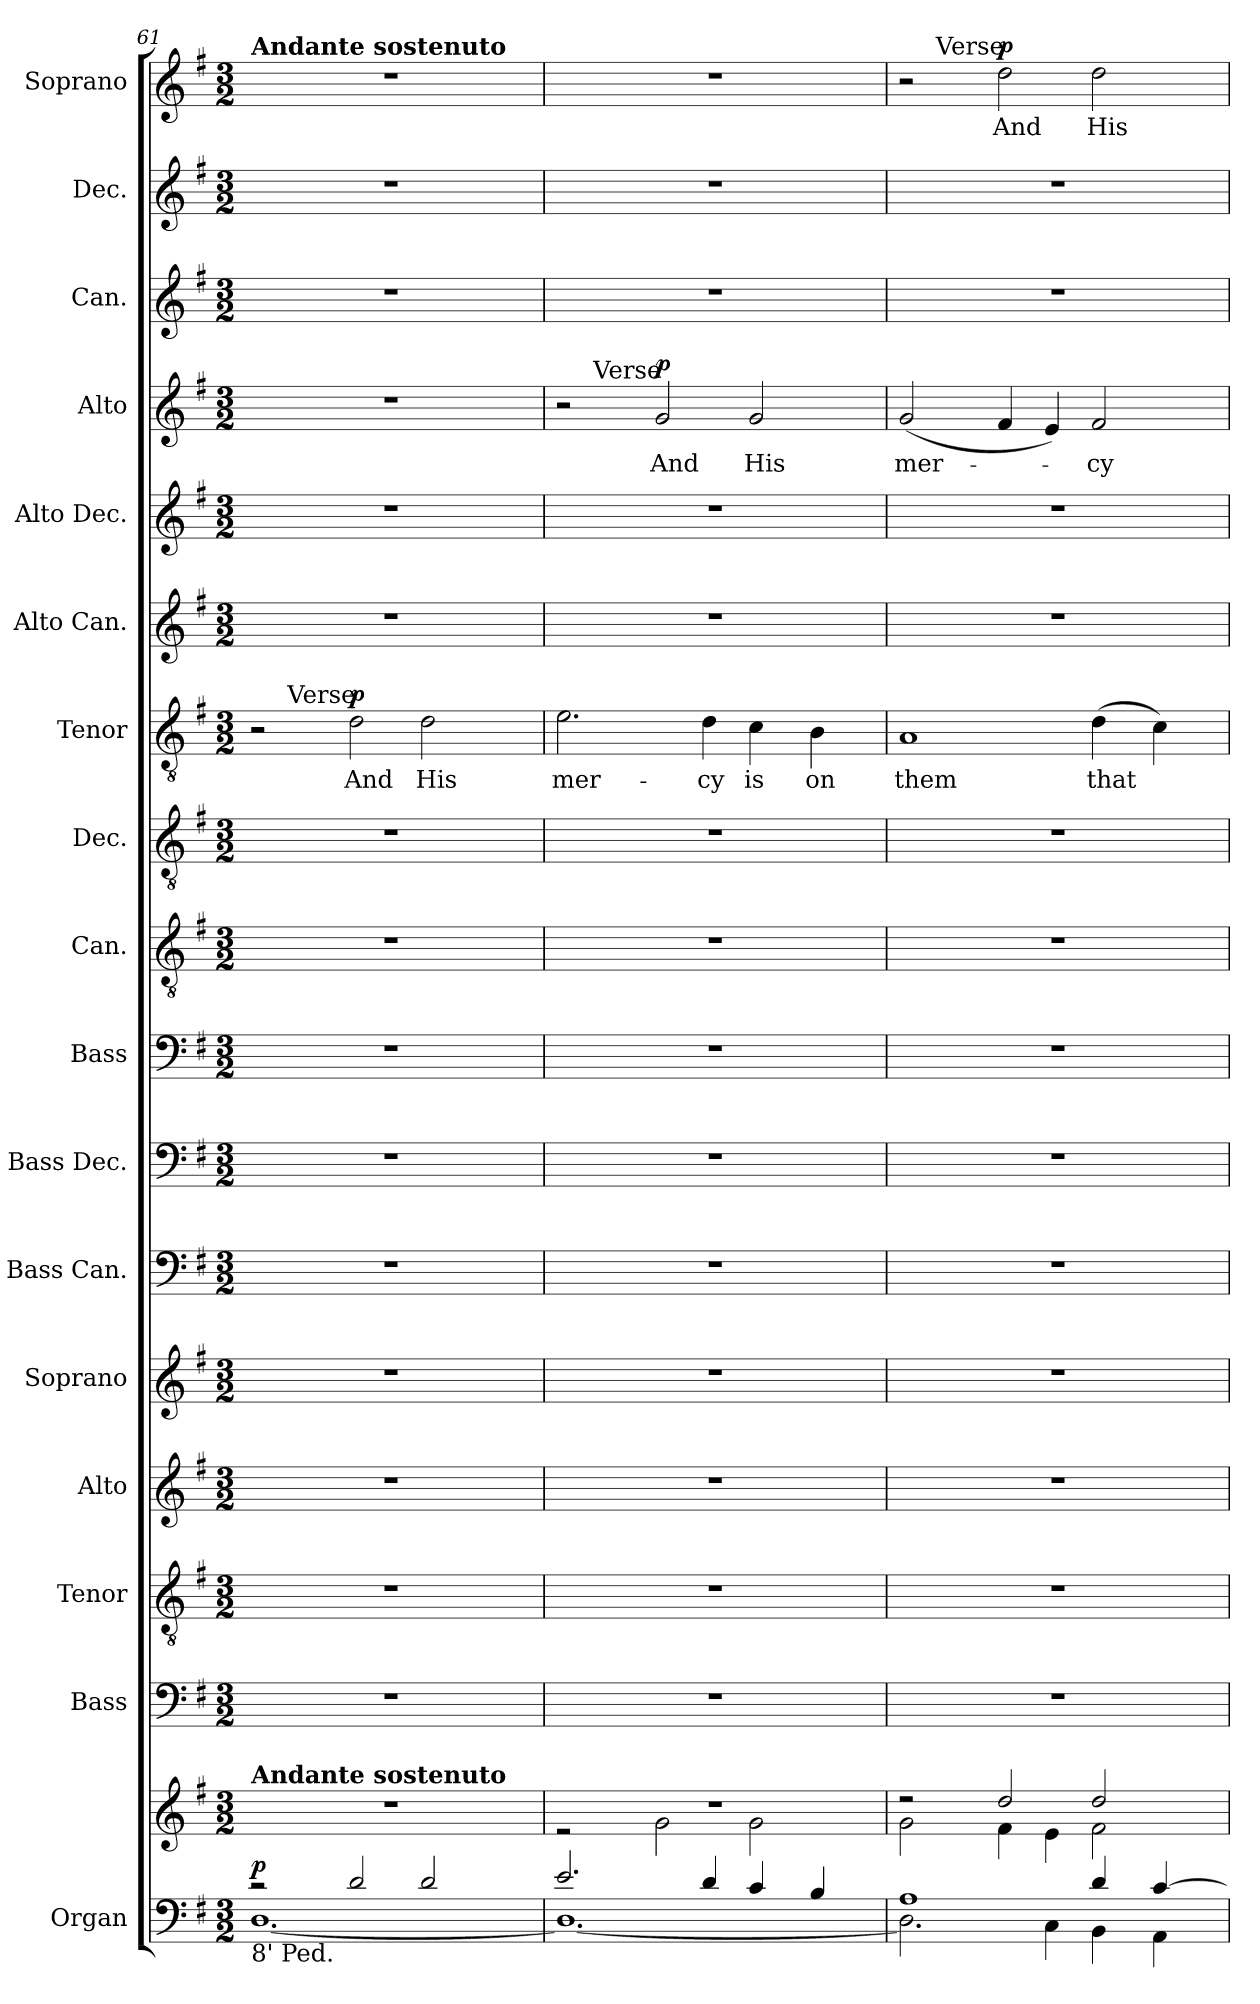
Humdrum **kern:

**kern	**kern	**dynam	**kern	**kern	**kern	**kern	**kern	**kern	**kern	**kern	**kern	**kern	**text	**dynam	**kern	**kern	**kern	**text	**dynam	**kern	**kern	**kern	**text	**dynam
*part17	*part17	*part17	*part16	*part15	*part14	*part13	*part12	*part11	*part10	*part9	*part8	*part7	*part7	*part7	*part6	*part5	*part4	*part4	*part4	*part3	*part2	*part1	*part1	*part1
*staff18	*staff17	*staff17/18	*staff16	*staff15	*staff14	*staff13	*staff12	*staff11	*staff10	*staff9	*staff8	*staff7	*staff7	*staff7	*staff6	*staff5	*staff4	*staff4	*staff4	*staff3	*staff2	*staff1	*staff1	*staff1
*I"Organ	*	*	*I"Bass	*I"Tenor	*I"Alto	*I"Soprano	*I"Bass Can.	*I"Bass Dec.	*I"Bass	*I"Can.	*I"Dec.	*I"Tenor	*	*	*I"Alto Can.	*I"Alto Dec.	*I"Alto	*	*	*I"Can.	*I"Dec.	*I"Soprano	*	*
*I'Org.	*	*	*I'B.	*I'T.	*I'A.	*I'S.	*I'B.   Can.	*I'Dec.	*I'B.	*	*I'Dec.	*I'T.	*	*	*I'A.   Can.	*I'Dec.	*I'A.	*	*	*	*I'Dec.	*I'S.	*	*
!!LO:PB:g=z
*clefF4	*clefG2	*	*clefF4	*clefGv2	*clefG2	*clefG2	*clefF4	*clefF4	*clefF4	*clefGv2	*clefGv2	*clefGv2	*	*	*clefG2	*clefG2	*clefG2	*	*	*clefG2	*clefG2	*clefG2	*	*
*	*	*	*	*ITrd7c12	*	*	*	*	*	*ITrd7c12	*ITrd7c12	*ITrd7c12	*	*	*	*	*	*	*	*	*	*	*	*
*k[f#]	*k[f#]	*	*k[f#]	*k[f#]	*k[f#]	*k[f#]	*k[f#]	*k[f#]	*k[f#]	*k[f#]	*k[f#]	*k[f#]	*	*	*k[f#]	*k[f#]	*k[f#]	*	*	*k[f#]	*k[f#]	*k[f#]	*	*
*G:	*G:	*	*G:	*G:	*G:	*G:	*G:	*G:	*G:	*G:	*G:	*G:	*	*	*G:	*G:	*G:	*	*	*G:	*G:	*G:	*	*
*M3/2	*M3/2	*	*M3/2	*M3/2	*M3/2	*M3/2	*M3/2	*M3/2	*M3/2	*M3/2	*M3/2	*M3/2	*	*	*M3/2	*M3/2	*M3/2	*	*	*M3/2	*M3/2	*M3/2	*	*
*MM80	*MM80	*	*MM80	*MM80	*MM80	*MM80	*MM80	*MM80	*MM80	*MM80	*MM80	*MM80	*	*	*MM80	*MM80	*MM80	*	*	*MM80	*MM80	*MM80	*	*
=61	=61	=61	=61	=61	=61	=61	=61	=61	=61	=61	=61	=61	=61	=61	=61	=61	=61	=61	=61	=61	=61	=61	=61	=61
*^	*	*	*	*	*	*	*	*	*	*	*	*	*	*	*	*	*	*	*	*	*	*	*	*
!	!	!	!	!	!	!	!	!	!	!	!	!	!	!	!	!	!	!	!	!	!	!	!LO:TX:a:B:t=Andante sostenuto	!	!
!	!	!LO:TX:a:B:t=Andante sostenuto	!	!	!	!	!	!	!	!	!	!	!	!	!	!	!	!	!	!	!	!	!	!	!
!LO:TX:b:t=8' Ped.	!	!	!	!	!	!	!	!	!	!	!	!	!	!	!	!	!	!	!	!	!	!	!	!	!
!	!	!LO:N:vis=1	!	!LO:N:vis=1	!LO:N:vis=1	!LO:N:vis=1	!LO:N:vis=1	!LO:N:vis=1	!LO:N:vis=1	!LO:N:vis=1	!LO:N:vis=1	!LO:N:vis=1	!	!	!	!LO:N:vis=1	!LO:N:vis=1	!LO:N:vis=1	!	!	!LO:N:vis=1	!LO:N:vis=1	!LO:N:vis=1	!	!
*	*	*	*	*	*	*	*	*	*	*	*	*	*^	*	*	*	*	*	*	*	*	*	*	*	*
2r	[1.Di	1.r	p	1.r	1.r	1.r	1.r	1.r	1.r	1.r	1.r	1.r	2r	16ryy	.	.	1.r	1.r	1.r	.	.	1.r	1.r	1.r	.	.
.	.	.	.	.	.	.	.	.	.	.	.	.	.	32ryy	.	.	.	.	.	.	.	.	.	.	.	.
.	.	.	.	.	.	.	.	.	.	.	.	.	.	512.ryy	.	.	.	.	.	.	.	.	.	.	.	.
!	!	!	!	!	!	!	!	!	!	!	!	!	!	!LO:TX:a:t=Verse	!	!	!	!	!	!	!	!	!	!	!	!
.	.	.	.	.	.	.	.	.	.	.	.	.	.	1ryy	.	.	.	.	.	.	.	.	.	.	.	.
!	!	!	!	!	!	!	!	!	!	!	!	!	!	!	!LO:LY:b:color=#000000	!	!	!	!	!	!	!	!	!	!	!
2di/	.	.	.	.	.	.	.	.	.	.	.	.	2Di\	.	And	p	.	.	.	.	.	.	.	.	.	.
!	!	!	!	!	!	!	!	!	!	!	!	!	!	!	!LO:LY:b:color=#000000	!	!	!	!	!	!	!	!	!	!	!
2di/	.	.	.	.	.	.	.	.	.	.	.	.	2Di\	.	His	.	.	.	.	.	.	.	.	.	.	.
.	.	.	.	.	.	.	.	.	.	.	.	.	.	4ryy	.	.	.	.	.	.	.	.	.	.	.	.
.	.	.	.	.	.	.	.	.	.	.	.	.	.	8ryy	.	.	.	.	.	.	.	.	.	.	.	.
.	.	.	.	.	.	.	.	.	.	.	.	.	.	64ryy	.	.	.	.	.	.	.	.	.	.	.	.
.	.	.	.	.	.	.	.	.	.	.	.	.	.	128ryy	.	.	.	.	.	.	.	.	.	.	.	.
.	.	.	.	.	.	.	.	.	.	.	.	.	.	256ryy	.	.	.	.	.	.	.	.	.	.	.	.
.	.	.	.	.	.	.	.	.	.	.	.	.	.	1024ryy	.	.	.	.	.	.	.	.	.	.	.	.
=62	=62	=62	=62	=62	=62	=62	=62	=62	=62	=62	=62	=62	=62	=62	=62	=62	=62	=62	=62	=62	=62	=62	=62	=62	=62	=62
!	!	!LO:N:vis=1	!	!LO:N:vis=1	!LO:N:vis=1	!LO:N:vis=1	!LO:N:vis=1	!LO:N:vis=1	!LO:N:vis=1	!LO:N:vis=1	!LO:N:vis=1	!LO:N:vis=1	!	!	!	!	!	!	!	!	!	!	!	!	!	!
*	*	*^	*	*	*	*	*	*	*	*	*	*	*v	*v	*	*	*	*	*	*	*	*	*	*	*	*
*	*	*	*	*	*	*	*	*	*	*	*	*	*	*^	*	*	*	*	*	*	*	*	*	*	*	*
!	!	!	!	!	!	!	!	!	!	!	!	!	!	!	!	!LO:LY:b:color=#000000	!	!LO:N:vis=1	!LO:N:vis=1	!	!	!	!LO:N:vis=1	!LO:N:vis=1	!LO:N:vis=1	!	!
*	*	*	*	*	*	*	*	*	*	*	*	*	*	*v	*v	*	*	*	*	*^	*	*	*	*	*	*	*
2.ei/	1.Di_	1.r	2r	.	1.r	1.r	1.r	1.r	1.r	1.r	1.r	1.r	1.r	2.Ei\	mer-	.	1.r	1.r	2r	16ryy	.	.	1.r	1.r	1.r	.	.
.	.	.	.	.	.	.	.	.	.	.	.	.	.	.	.	.	.	.	.	32ryy	.	.	.	.	.	.	.
.	.	.	.	.	.	.	.	.	.	.	.	.	.	.	.	.	.	.	.	512.ryy	.	.	.	.	.	.	.
!	!	!	!	!	!	!	!	!	!	!	!	!	!	!	!	!	!	!	!	!LO:TX:a:t=Verse	!	!	!	!	!	!	!
.	.	.	.	.	.	.	.	.	.	.	.	.	.	.	.	.	.	.	.	1ryy	.	.	.	.	.	.	.
!	!	!	!	!	!	!	!	!	!	!	!	!	!	!	!	!	!	!	!	!	!LO:LY:b:color=#000000	!	!	!	!	!	!
.	.	.	2gi\	.	.	.	.	.	.	.	.	.	.	.	.	.	.	.	2gi/	.	And	p	.	.	.	.	.
!	!	!	!	!	!	!	!	!	!	!	!	!	!	!	!LO:LY:b:color=#000000	!	!	!	!	!	!	!	!	!	!	!	!
4di/	.	.	.	.	.	.	.	.	.	.	.	.	.	4Di\	-cy	.	.	.	.	.	.	.	.	.	.	.	.
!	!	!	!	!	!	!	!	!	!	!	!	!	!	!	!LO:LY:b:color=#000000	!	!	!	!	!	!	!	!	!	!	!	!
!	!	!	!	!	!	!	!	!	!	!	!	!	!	!	!	!	!	!	!	!	!LO:LY:b:color=#000000	!	!	!	!	!	!
4ci/	.	.	2gi\	.	.	.	.	.	.	.	.	.	.	4Ci\	is	.	.	.	2gi/	.	His	.	.	.	.	.	.
.	.	.	.	.	.	.	.	.	.	.	.	.	.	.	.	.	.	.	.	4ryy	.	.	.	.	.	.	.
!	!	!	!	!	!	!	!	!	!	!	!	!	!	!	!LO:LY:b:color=#000000	!	!	!	!	!	!	!	!	!	!	!	!
4Bi/	.	.	.	.	.	.	.	.	.	.	.	.	.	4BBi\	on	.	.	.	.	.	.	.	.	.	.	.	.
.	.	.	.	.	.	.	.	.	.	.	.	.	.	.	.	.	.	.	.	8ryy	.	.	.	.	.	.	.
.	.	.	.	.	.	.	.	.	.	.	.	.	.	.	.	.	.	.	.	64ryy	.	.	.	.	.	.	.
.	.	.	.	.	.	.	.	.	.	.	.	.	.	.	.	.	.	.	.	128ryy	.	.	.	.	.	.	.
.	.	.	.	.	.	.	.	.	.	.	.	.	.	.	.	.	.	.	.	256ryy	.	.	.	.	.	.	.
.	.	.	.	.	.	.	.	.	.	.	.	.	.	.	.	.	.	.	.	1024ryy	.	.	.	.	.	.	.
=63	=63	=63	=63	=63	=63	=63	=63	=63	=63	=63	=63	=63	=63	=63	=63	=63	=63	=63	=63	=63	=63	=63	=63	=63	=63	=63	=63
!	!	!	!	!	!LO:N:vis=1	!LO:N:vis=1	!LO:N:vis=1	!LO:N:vis=1	!LO:N:vis=1	!LO:N:vis=1	!LO:N:vis=1	!LO:N:vis=1	!LO:N:vis=1	!	!	!	!	!	!	!	!	!	!	!	!	!	!
*	*	*	*	*	*	*	*	*	*	*	*	*	*	*	*	*	*	*	*v	*v	*	*	*	*	*	*	*
*	*	*	*	*	*	*	*	*	*	*	*	*	*	*	*	*	*	*	*^	*	*	*	*	*	*	*
!	!	!	!	!	!	!	!	!	!	!	!	!	!	!	!LO:LY:b:color=#000000	!	!LO:N:vis=1	!LO:N:vis=1	!	!	!	!	!	!	!	!	!
*	*	*	*	*	*	*	*	*	*	*	*	*	*	*	*	*	*	*	*v	*v	*	*	*	*	*	*	*
*	*	*	*	*	*	*	*	*	*	*	*	*	*	*	*	*	*	*	*^	*	*	*	*	*	*	*
!	!	!	!	!	!	!	!	!	!	!	!	!	!	!	!	!	!	!	!	!	!LO:LY:b:color=#000000	!	!LO:N:vis=1	!LO:N:vis=1	!	!	!
*	*	*	*	*	*	*	*	*	*	*	*	*	*	*	*	*	*	*	*v	*v	*	*	*	*	*^	*	*
1Ai	2.Di\]	2r	2gi\	.	1.r	1.r	1.r	1.r	1.r	1.r	1.r	1.r	1.r	1AAi	them	.	1.r	1.r	(2gi/	mer-	.	1.r	1.r	2r	16ryy	.	.
.	.	.	.	.	.	.	.	.	.	.	.	.	.	.	.	.	.	.	.	.	.	.	.	.	32ryy	.	.
.	.	.	.	.	.	.	.	.	.	.	.	.	.	.	.	.	.	.	.	.	.	.	.	.	512.ryy	.	.
!	!	!	!	!	!	!	!	!	!	!	!	!	!	!	!	!	!	!	!	!	!	!	!	!	!LO:TX:a:t=Verse	!	!
.	.	.	.	.	.	.	.	.	.	.	.	.	.	.	.	.	.	.	.	.	.	.	.	.	1ryy	.	.
!	!	!	!	!	!	!	!	!	!	!	!	!	!	!	!	!	!	!	!	!	!	!	!	!	!	!LO:LY:b:color=#000000	!
.	.	2ddi/	4f#i\	.	.	.	.	.	.	.	.	.	.	.	.	.	.	.	4f#i/	.	.	.	.	2ddi\	.	And	p
.	4Ci\	.	4ei\	.	.	.	.	.	.	.	.	.	.	.	.	.	.	.	4ei/)	.	.	.	.	.	.	.	.
!	!	!	!	!	!	!	!	!	!	!	!	!	!	!	!LO:LY:b:color=#000000	!	!	!	!	!	!	!	!	!	!	!	!
!	!	!	!	!	!	!	!	!	!	!	!	!	!	!	!	!	!	!	!	!LO:LY:b:color=#000000	!	!	!	!	!	!	!
!	!	!	!	!	!	!	!	!	!	!	!	!	!	!	!	!	!	!	!	!	!	!	!	!	!	!LO:LY:b:color=#000000	!
4di/	4BBi\	2ddi/	2f#i\	.	.	.	.	.	.	.	.	.	.	(4Di\	that	.	.	.	2f#i/	-cy	.	.	.	2ddi\	.	His	.
.	.	.	.	.	.	.	.	.	.	.	.	.	.	.	.	.	.	.	.	.	.	.	.	.	4ryy	.	.
[4ci/	4AAi\	.	.	.	.	.	.	.	.	.	.	.	.	4Ci\)	.	.	.	.	.	.	.	.	.	.	.	.	.
.	.	.	.	.	.	.	.	.	.	.	.	.	.	.	.	.	.	.	.	.	.	.	.	.	8ryy	.	.
.	.	.	.	.	.	.	.	.	.	.	.	.	.	.	.	.	.	.	.	.	.	.	.	.	64ryy	.	.
.	.	.	.	.	.	.	.	.	.	.	.	.	.	.	.	.	.	.	.	.	.	.	.	.	128ryy	.	.
.	.	.	.	.	.	.	.	.	.	.	.	.	.	.	.	.	.	.	.	.	.	.	.	.	256ryy	.	.
.	.	.	.	.	.	.	.	.	.	.	.	.	.	.	.	.	.	.	.	.	.	.	.	.	1024ryy	.	.
*v	*v	*	*	*	*	*	*	*	*	*	*	*	*	*	*	*	*	*	*	*	*	*	*	*v	*v	*	*
*	*v	*v	*	*	*	*	*	*	*	*	*	*	*	*	*	*	*	*	*	*	*	*	*	*	*
=	=	=	=	=	=	=	=	=	=	=	=	=	=	=	=	=	=	=	=	=	=	=	=	=
*-	*-	*-	*-	*-	*-	*-	*-	*-	*-	*-	*-	*-	*-	*-	*-	*-	*-	*-	*-	*-	*-	*-	*-	*-
